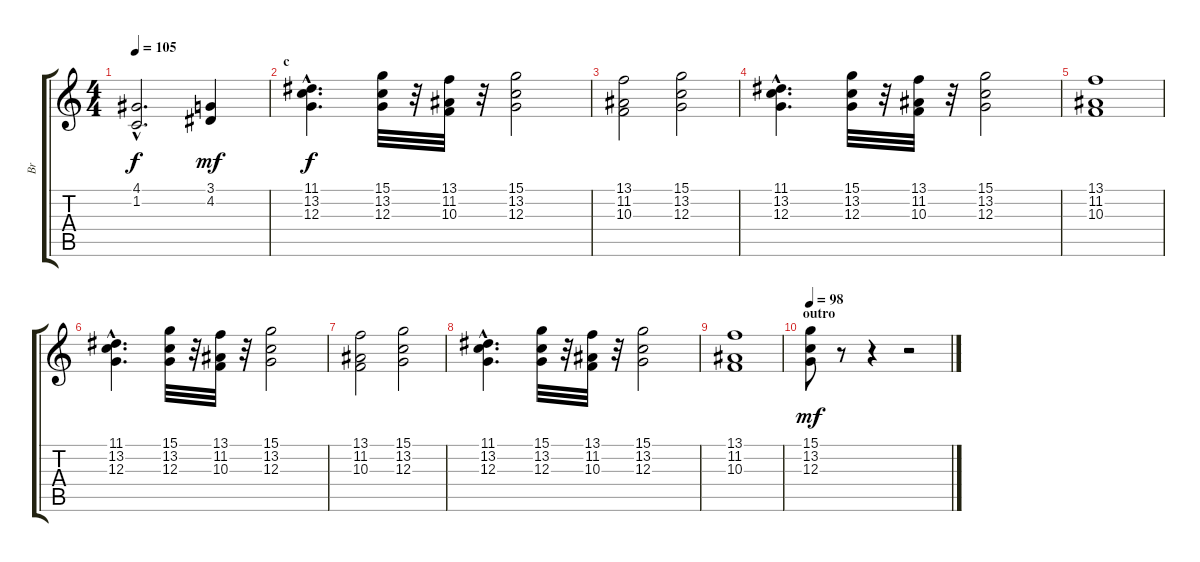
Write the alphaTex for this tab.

\track ("Br" "Br") {instrument brasssection}
\staff {score tabs}
\tuning (E4 B3 G3 D3 A2 E2) {hide}
\ts (4 4)
\tempo 105
\clef g2
\ks c
(4.1{hac} 1.2{hac}).2{d dy f} (3.1 4.2).4{dy mf} |
\section ("" "c")
(11.1{hac} 13.2{hac} 12.3{hac}).4{d dy f volume 12 instrument brasssection} (15.1 13.2 12.3).32 r.32 (13.1 11.2 10.3).32 r.32 (15.1 13.2 12.3).2 |
(13.1 11.2 10.3).2 (15.1 13.2 12.3).2 |
(11.1{hac} 13.2{hac} 12.3{hac}).4{d} (15.1 13.2 12.3).32 r.32 (13.1 11.2 10.3).32 r.32 (15.1 13.2 12.3).2 |
(13.1 11.2 10.3).1 |
(11.1{hac} 13.2{hac} 12.3{hac}).4{d} (15.1 13.2 12.3).32 r.32 (13.1 11.2 10.3).32 r.32 (15.1 13.2 12.3).2 |
(13.1 11.2 10.3).2 (15.1 13.2 12.3).2 |
(11.1{hac} 13.2{hac} 12.3{hac}).4{d} (15.1 13.2 12.3).32 r.32 (13.1 11.2 10.3).32 r.32 (15.1 13.2 12.3).2 |
(13.1 11.2 10.3).1 |
\section ("" "outro")
\tempo 98
(15.1 13.2 12.3).8{dy mf} r.8 r.4 r.2
